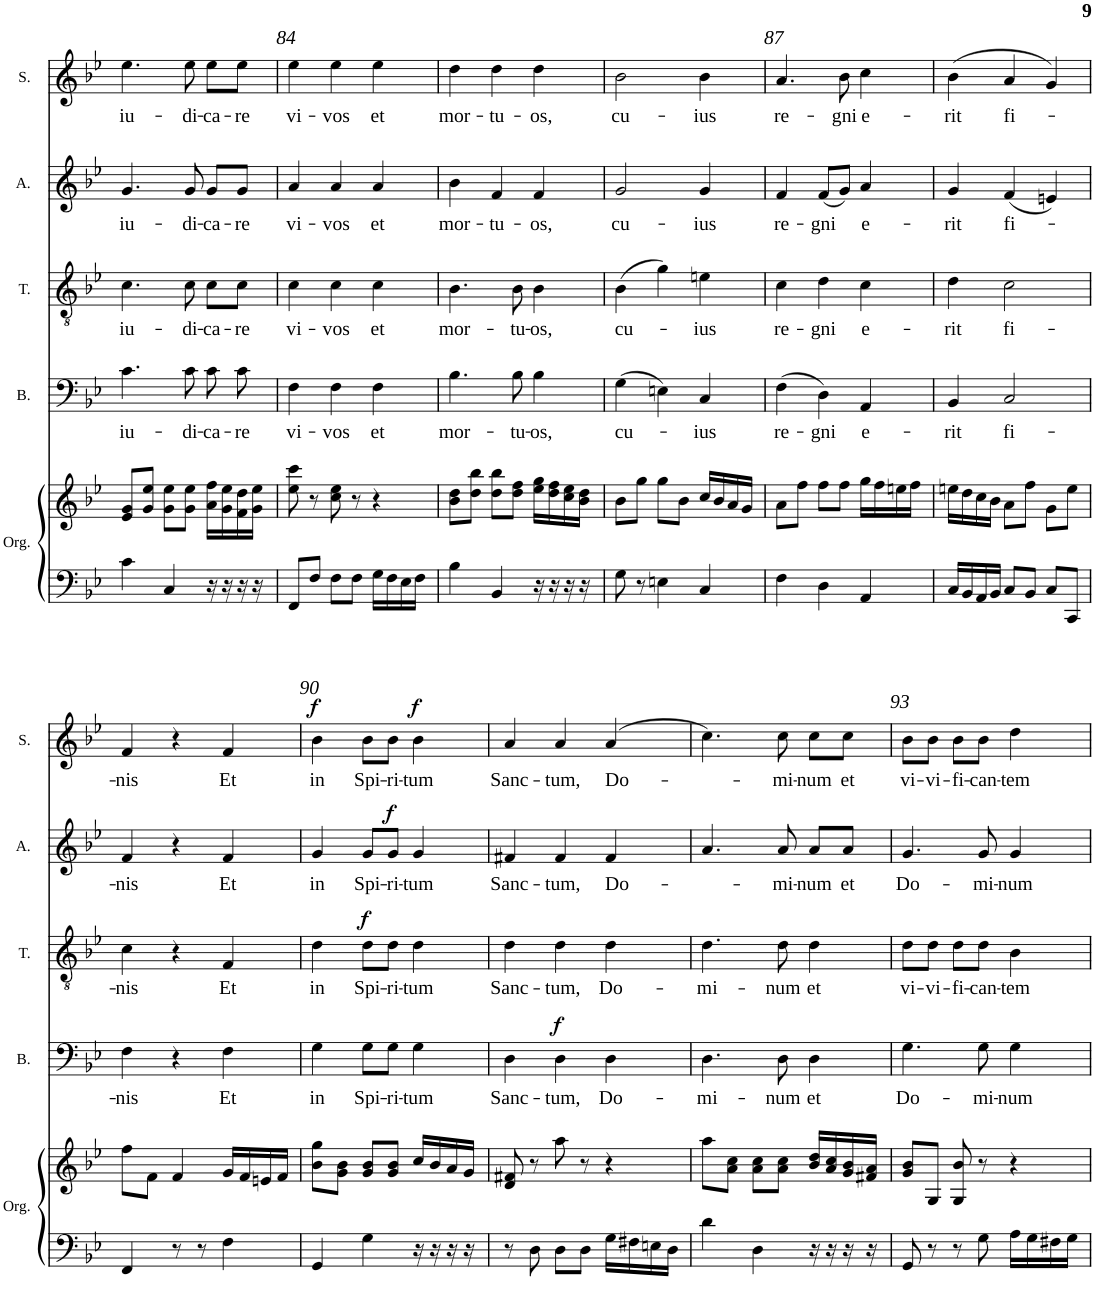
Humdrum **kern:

**kern	**kern	**kern	**text	**dynam	**kern	**text	**dynam	**kern	**text	**dynam	**kern	**text	**dynam
*part5	*part5	*part4	*part4	*part4	*part3	*part3	*part3	*part2	*part2	*part2	*part1	*part1	*part1
*staff6	*staff5	*staff4	*staff4	*staff4	*staff3	*staff3	*staff3	*staff2	*staff2	*staff2	*staff1	*staff1	*staff1
*I"Organ	*	*I"Bass	*	*	*I"Tenor	*	*	*I"Alto	*	*	*I"Soprano	*	*
*I'Org.	*	*I'B.	*	*	*I'T.	*	*	*I'A.	*	*	*I'S.	*	*
!!LO:PB:g=z
*clefF4	*clefG2	*clefF4	*	*	*clefGv2	*	*	*clefG2	*	*	*clefG2	*	*
*k[b-e-]	*k[b-e-]	*k[b-e-]	*	*	*k[b-e-]	*	*	*k[b-e-]	*	*	*k[b-e-]	*	*
*M3/4	*M3/4	*M3/4	*	*	*M3/4	*	*	*M3/4	*	*	*M3/4	*	*
=83	=83	=83	=83	=83	=83	=83	=83	=83	=83	=83	=83	=83	=83
!	!	!	!LO:LY:b	!	!	!LO:LY:b	!	!	!LO:LY:b	!	!	!LO:LY:b	!
4c\	8e-/ 8g/L	4.c\	iu-	.	4.c\	iu-	.	4.g/	iu-	.	4.ee-\	iu-	.
.	8g/ 8ee-/J	.	.	.	.	.	.	.	.	.	.	.	.
4C/	8g\ 8ee-\L	.	.	.	.	.	.	.	.	.	.	.	.
!	!	!	!LO:LY:b	!	!	!LO:LY:b	!	!	!LO:LY:b	!	!	!LO:LY:b	!
.	8g\ 8ee-\J	8c\	-di-	.	8c\	-di-	.	8g/	-di-	.	8ee-\	-di-	.
!	!	!	!LO:LY:b	!	!	!LO:LY:b	!	!	!LO:LY:b	!	!	!LO:LY:b	!
16r	16a\ 16ff\LL	8c\	-ca-	.	8c\L	-ca-	.	8g/L	-ca-	.	8ee-\L	-ca-	.
16r	16g\ 16ee-\	.	.	.	.	.	.	.	.	.	.	.	.
!	!	!	!LO:LY:b	!	!	!LO:LY:b	!	!	!LO:LY:b	!	!	!LO:LY:b	!
16r	16f\ 16dd\	8c\	-re	.	8c\J	-re	.	8g/J	-re	.	8ee-\J	-re	.
16r	16g\ 16ee-\JJ	.	.	.	.	.	.	.	.	.	.	.	.
=84	=84	=84	=84	=84	=84	=84	=84	=84	=84	=84	=84	=84	=84
!	!	!	!LO:LY:b	!	!	!LO:LY:b	!	!	!LO:LY:b	!	!	!LO:LY:b	!
8FF/L	8ee-\ 8ccc\	4F\	vi-	.	4c\	vi-	.	4a/	vi-	.	4ee-\	vi-	.
8F/J	8r	.	.	.	.	.	.	.	.	.	.	.	.
!	!	!	!LO:LY:b	!	!	!LO:LY:b	!	!	!LO:LY:b	!	!	!LO:LY:b	!
8F\L	8cc\ 8ee-\	4F\	-vos	.	4c\	-vos	.	4a/	-vos	.	4ee-\	-vos	.
8F\J	8r	.	.	.	.	.	.	.	.	.	.	.	.
!	!	!	!LO:LY:b	!	!	!LO:LY:b	!	!	!LO:LY:b	!	!	!LO:LY:b	!
16G\LL	4r	4F\	et	.	4c\	et	.	4a/	et	.	4ee-\	et	.
16F\	.	.	.	.	.	.	.	.	.	.	.	.	.
16E-\	.	.	.	.	.	.	.	.	.	.	.	.	.
16F\JJ	.	.	.	.	.	.	.	.	.	.	.	.	.
=85	=85	=85	=85	=85	=85	=85	=85	=85	=85	=85	=85	=85	=85
!	!	!	!LO:LY:b	!	!	!LO:LY:b	!	!	!LO:LY:b	!	!	!LO:LY:b	!
4B-\	8b-\ 8dd\L	4.B-\	mor-	.	4.B-\	mor-	.	4b-\	mor-	.	4dd\	mor-	.
.	8dd\ 8bb-\J	.	.	.	.	.	.	.	.	.	.	.	.
!	!	!	!	!	!	!	!	!	!LO:LY:b	!	!	!LO:LY:b	!
4BB-/	8dd\ 8bb-\L	.	.	.	.	.	.	4f/	-tu-	.	4dd\	-tu-	.
!	!	!	!LO:LY:b	!	!	!LO:LY:b	!	!	!	!	!	!	!
.	8dd\ 8ff\J	8B-\	-tu-	.	8B-\	-tu-	.	.	.	.	.	.	.
!	!	!	!LO:LY:b	!	!	!LO:LY:b	!	!	!LO:LY:b	!	!	!LO:LY:b	!
16r	16ee-\ 16gg\LL	4B-\	-os,	.	4B-\	-os,	.	4f/	-os,	.	4dd\	-os,	.
16r	16dd\ 16ff\	.	.	.	.	.	.	.	.	.	.	.	.
16r	16cc\ 16ee-\	.	.	.	.	.	.	.	.	.	.	.	.
16r	16b-\ 16dd\JJ	.	.	.	.	.	.	.	.	.	.	.	.
=86	=86	=86	=86	=86	=86	=86	=86	=86	=86	=86	=86	=86	=86
!	!	!	!LO:LY:b	!	!	!LO:LY:b	!	!	!LO:LY:b	!	!	!LO:LY:b	!
8G\	8b-\L	(4G\	cu-	.	(4B-\	cu-	.	2g/	cu-	.	2b-\	cu-	.
8r	8gg\J	.	.	.	.	.	.	.	.	.	.	.	.
4En\	8gg\L	4En\)	.	.	4g\)	.	.	.	.	.	.	.	.
.	8b-\J	.	.	.	.	.	.	.	.	.	.	.	.
!	!	!	!LO:LY:b	!	!	!LO:LY:b	!	!	!LO:LY:b	!	!	!LO:LY:b	!
4C/	16cc/LL	4C/	ius	.	4en\	ius	.	4g/	ius	.	4b-\	ius	.
.	16b-/	.	.	.	.	.	.	.	.	.	.	.	.
.	16a/	.	.	.	.	.	.	.	.	.	.	.	.
.	16g/JJ	.	.	.	.	.	.	.	.	.	.	.	.
=87	=87	=87	=87	=87	=87	=87	=87	=87	=87	=87	=87	=87	=87
!	!	!	!LO:LY:b	!	!	!LO:LY:b	!	!	!LO:LY:b	!	!	!LO:LY:b	!
4F\	8a\L	(>4F\	re-	.	4c\	re-	.	4f/	re-	.	4.a/	re-	.
.	8ff\J	.	.	.	.	.	.	.	.	.	.	.	.
!	!	!	!LO:LY:b	!	!	!LO:LY:b	!	!	!LO:LY:b	!	!	!	!
4D\	8ff\L	4D\)	-gni	.	4d\	-gni	.	(8f/L	-gni	.	.	.	.
!	!	!	!	!	!	!	!	!	!	!	!	!LO:LY:b	!
.	8ff\J	.	.	.	.	.	.	8g/J)	.	.	8b-\	-gni	.
!	!	!	!LO:LY:b	!	!	!LO:LY:b	!	!	!LO:LY:b	!	!	!LO:LY:b	!
4AA/	16gg\LL	4AA/	e-	.	4c\	e-	.	4a/	e-	.	4cc\	e-	.
.	16ff\	.	.	.	.	.	.	.	.	.	.	.	.
.	16een\	.	.	.	.	.	.	.	.	.	.	.	.
.	16ff\JJ	.	.	.	.	.	.	.	.	.	.	.	.
=88	=88	=88	=88	=88	=88	=88	=88	=88	=88	=88	=88	=88	=88
!	!	!	!LO:LY:b	!	!	!LO:LY:b	!	!	!LO:LY:b	!	!	!LO:LY:b	!
16C/LL	16een\LL	4BB-/	-rit	.	4d\	-rit	.	4g/	-rit	.	(>4b-\	-rit	.
16BB-/	16dd\	.	.	.	.	.	.	.	.	.	.	.	.
16AA/	16cc\	.	.	.	.	.	.	.	.	.	.	.	.
16BB-/JJ	16b-\JJ	.	.	.	.	.	.	.	.	.	.	.	.
!	!	!	!LO:LY:b	!	!	!LO:LY:b	!	!	!LO:LY:b	!	!	!LO:LY:b	!
8C/L	8a\L	2C/	fi-	.	2c\	fi-	.	(<4f/	fi-	.	4a/	fi-	.
8BB-/J	8ff\J	.	.	.	.	.	.	.	.	.	.	.	.
8C/L	8g\L	.	.	.	.	.	.	4en/)	.	.	4g/)	.	.
8CC/J	8ee\J	.	.	.	.	.	.	.	.	.	.	.	.
!!LO:LB:g=z
=89	=89	=89	=89	=89	=89	=89	=89	=89	=89	=89	=89	=89	=89
!	!	!	!LO:LY:b	!	!	!LO:LY:b	!	!	!LO:LY:b	!	!	!LO:LY:b	!
4FF/	8ff\L	4F\	-nis	.	4c\	-nis	.	4f/	-nis	.	4f/	-nis	.
.	8f\J	.	.	.	.	.	.	.	.	.	.	.	.
8r	4f/	4r	.	.	4r	.	.	4r	.	.	4r	.	.
8r	.	.	.	.	.	.	.	.	.	.	.	.	.
!	!	!	!LO:LY:b	!	!	!LO:LY:b	!	!	!LO:LY:b	!	!	!LO:LY:b	!
4F\	16g/LL	4F\	Et	.	4F/	Et	.	4f/	Et	.	4f/	Et	.
.	16f/	.	.	.	.	.	.	.	.	.	.	.	.
.	16en/	.	.	.	.	.	.	.	.	.	.	.	.
.	16f/JJ	.	.	.	.	.	.	.	.	.	.	.	.
=90	=90	=90	=90	=90	=90	=90	=90	=90	=90	=90	=90	=90	=90
!	!	!	!LO:LY:b	!	!	!LO:LY:b	!	!	!LO:LY:b	!	!	!LO:LY:b	!LO:DY:a
4GG/	8b-\ 8gg\L	4G\	in	.	4d\	in	.	4g/	in	.	4b-\	in	f
.	8g\ 8b-\J	.	.	.	.	.	.	.	.	.	.	.	.
!	!	!	!LO:LY:b	!	!	!LO:LY:b	!LO:DY:a	!	!LO:LY:b	!	!	!LO:LY:b	!
4G\	8g/ 8b-/L	8G\L	Spi-	.	8d\L	Spi-	f	8g/L	Spi-	.	8b-\L	Spi-	.
!	!	!	!LO:LY:b	!	!	!LO:LY:b	!	!	!LO:LY:b	!LO:DY:a	!	!LO:LY:b	!
.	8g/ 8b-/J	8G\J	-ri-	.	8d\J	-ri-	.	8g/J	-ri-	f	8b-\J	-ri-	.
!	!	!	!LO:LY:b	!	!	!LO:LY:b	!	!	!LO:LY:b	!	!	!LO:LY:b	!LO:DY:a
16r	16cc/LL	4G\	tum	.	4d\	tum	.	4g/	tum	.	4b-\	tum	f
16r	16b-/	.	.	.	.	.	.	.	.	.	.	.	.
16r	16a/	.	.	.	.	.	.	.	.	.	.	.	.
16r	16g/JJ	.	.	.	.	.	.	.	.	.	.	.	.
=91	=91	=91	=91	=91	=91	=91	=91	=91	=91	=91	=91	=91	=91
!	!	!	!LO:LY:b	!	!	!LO:LY:b	!	!	!LO:LY:b	!	!	!LO:LY:b	!
8r	8d/ 8f#X/	4D\	Sanc-	.	4d\	Sanc-	.	4f#X/	Sanc-	.	4a/	Sanc-	.
8D\	8r	.	.	.	.	.	.	.	.	.	.	.	.
!	!	!	!LO:LY:b	!LO:DY:a	!	!LO:LY:b	!	!	!LO:LY:b	!	!	!LO:LY:b	!
8D\L	8aa\	4D\	-tum,	f	4d\	-tum,	.	4f#/	-tum,	.	4a/	-tum,	.
8D\J	8r	.	.	.	.	.	.	.	.	.	.	.	.
!	!	!	!LO:LY:b	!	!	!LO:LY:b	!	!	!LO:LY:b	!	!	!LO:LY:b	!
16G\LL	4r	4D\	Do-	.	4d\	Do-	.	4f#/	Do-	.	(4a/	Do-	.
16F#X\	.	.	.	.	.	.	.	.	.	.	.	.	.
16En\	.	.	.	.	.	.	.	.	.	.	.	.	.
16D\JJ	.	.	.	.	.	.	.	.	.	.	.	.	.
=92	=92	=92	=92	=92	=92	=92	=92	=92	=92	=92	=92	=92	=92
!	!	!	!LO:LY:b	!	!	!LO:LY:b	!	!	!	!	!	!	!
4d\	8aa\L	4.D\	mi-	.	4.d\	mi-	.	4.a/	.	.	4.cc\)	.	.
.	8a\ 8cc\J	.	.	.	.	.	.	.	.	.	.	.	.
4D\	8a\ 8cc\L	.	.	.	.	.	.	.	.	.	.	.	.
!	!	!	!LO:LY:b	!	!	!LO:LY:b	!	!	!LO:LY:b	!	!	!LO:LY:b	!
.	8a\ 8cc\J	8D\	-num	.	8d\	-num	.	8a/	mi-	.	8cc\	mi-	.
!	!	!	!LO:LY:b	!	!	!LO:LY:b	!	!	!LO:LY:b	!	!	!LO:LY:b	!
16r	16b-/ 16dd/LL	4D\	et	.	4d\	et	.	8a/L	-num	.	8cc\L	-num	.
16r	16a/ 16cc/	.	.	.	.	.	.	.	.	.	.	.	.
!	!	!	!	!	!	!	!	!	!LO:LY:b	!	!	!LO:LY:b	!
16r	16g/ 16b-/	.	.	.	.	.	.	8a/J	et	.	8cc\J	et	.
16r	16f#X/ 16a/JJ	.	.	.	.	.	.	.	.	.	.	.	.
=93	=93	=93	=93	=93	=93	=93	=93	=93	=93	=93	=93	=93	=93
!	!	!	!LO:LY:b	!	!	!LO:LY:b	!	!	!LO:LY:b	!	!	!LO:LY:b	!
8GG/	8g/ 8b-/L	4.G\	Do-	.	8d\L	vi-	.	4.g/	Do-	.	8b-\L	vi-	.
!	!	!	!	!	!	!LO:LY:b	!	!	!	!	!	!LO:LY:b	!
8r	8G/J	.	.	.	8d\J	-vi-	.	.	.	.	8b-\J	-vi-	.
!	!	!	!	!	!	!LO:LY:b	!	!	!	!	!	!LO:LY:b	!
8r	8G/ 8b-/	.	.	.	8d\L	-fi-	.	.	.	.	8b-\L	-fi-	.
!	!	!	!LO:LY:b	!	!	!LO:LY:b	!	!	!LO:LY:b	!	!	!LO:LY:b	!
8G\	8r	8G\	mi-	.	8d\J	-can-	.	8g/	mi-	.	8b-\J	-can-	.
!	!	!	!LO:LY:b	!	!	!LO:LY:b	!	!	!LO:LY:b	!	!	!LO:LY:b	!
16A\LL	4r	4G\	-num	.	4B-\	-tem	.	4g/	-num	.	4dd\	-tem	.
16G\	.	.	.	.	.	.	.	.	.	.	.	.	.
16F#X\	.	.	.	.	.	.	.	.	.	.	.	.	.
16G\JJ	.	.	.	.	.	.	.	.	.	.	.	.	.
=	=	=	=	=	=	=	=	=	=	=	=	=	=
*-	*-	*-	*-	*-	*-	*-	*-	*-	*-	*-	*-	*-	*-
